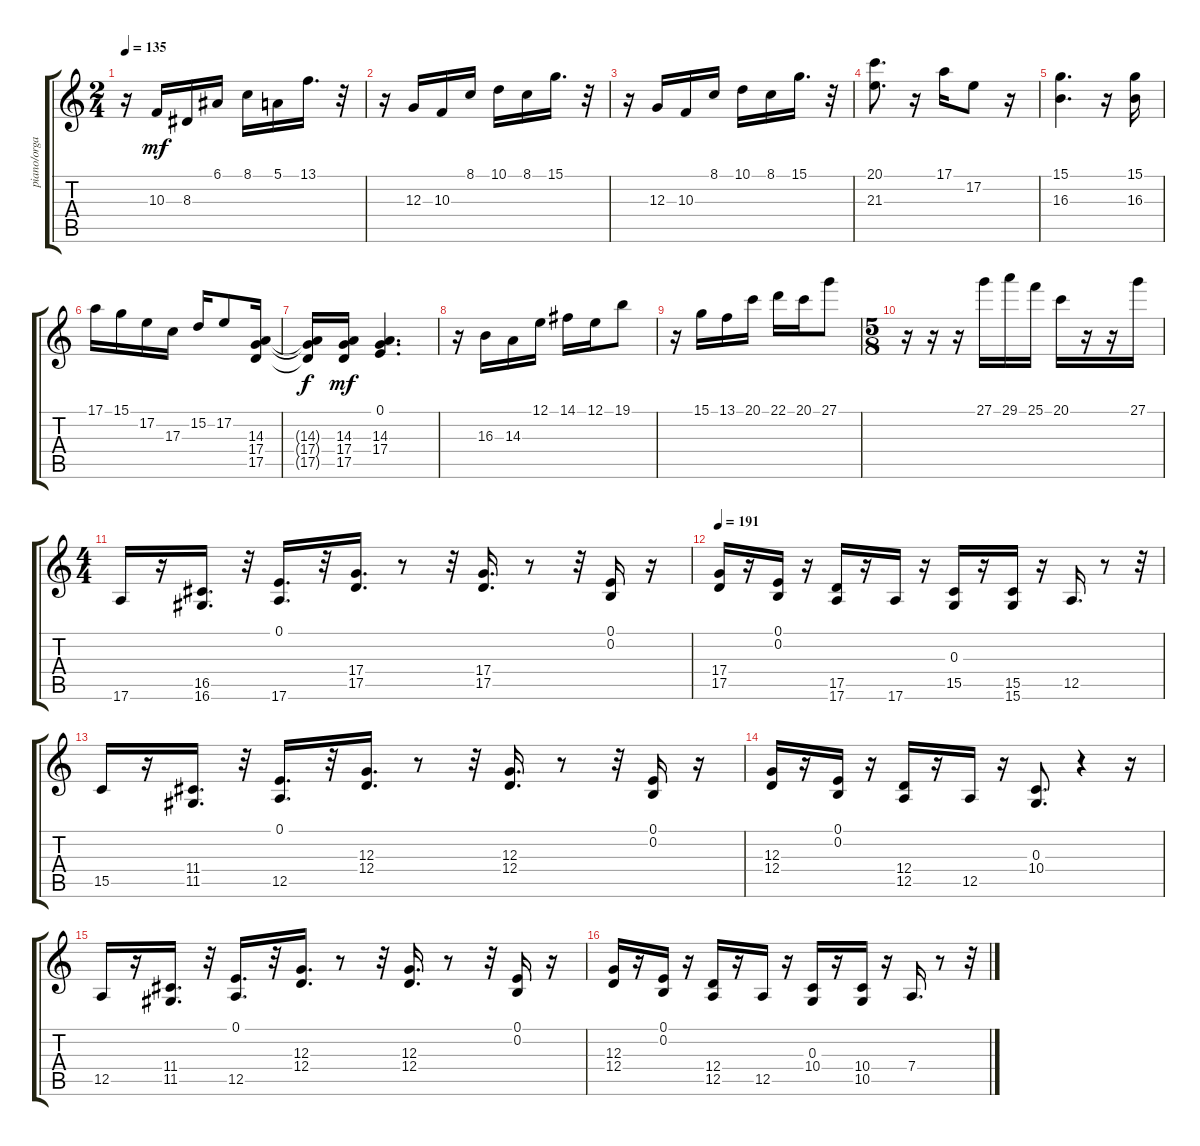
\track ("piano/organ/synths  " "piano/orga") {instrument brightacousticpiano}
\staff {score tabs}
\tuning (E4 B3 G3 D3 A2 E2) {hide}
\ts (2 4)
\tempo 135
\clef g2
\ks c
r.16{dy mf} 10.3.16 8.3.16 6.1.16 8.1.16 5.1.16 13.1.16{d} r.32 |
r.16 12.3.16 10.3.16 8.1.16 10.1.16 8.1.16 15.1.16{d} r.32 |
r.16 12.3.16 10.3.16 8.1.16 10.1.16 8.1.16 15.1.16{d} r.32 |
(20.1 21.3).8{d} r.16 17.1.16 17.2.8 r.16 |
(15.1 16.3).4{d} r.16 (15.1 16.3).16 |
17.1.16 15.1.16 17.2.16 17.3.16 15.2.16 17.2.8 (14.3 17.4 17.5).16 |
(14.3{t} 17.4{t} 17.5{t}).16{dy f} (14.3 17.4 17.5).16{dy mf} (0.1 14.3 17.4).4{d} |
r.16 16.3.16 14.3.16 12.1.16 14.1.16 12.1.16 19.1.8 |
r.16 15.1.16 13.1.16 20.1.16 22.1.16 20.1.16 27.1.8 |
\ts (5 8)
r.16 r.16 r.16 27.1.16 29.1.16 25.1.16 20.1.16 r.16 r.16 27.1.16 |
\ts (4 4)
17.6.16{volume 13} r.16 (16.5 16.6).16{d volume 12} r.32 (0.1 17.6).16{d} r.32 (17.4 17.5).16{d} r.8 r.32 (17.4 17.5).16{d} r.8 r.32 (0.1 0.2).16 r.16 |
\tempo 191
(17.4 17.5).16 r.16 (0.1 0.2).16 r.16 (17.5 17.6).16 r.16 17.6.16 r.16 (0.3 15.5).16 r.16 (15.5 15.6).16 r.16 12.5.16{d} r.8 r.32 |
15.5.16 r.16 (11.4 11.5).16{d} r.32 (0.1 12.5).16{d} r.32 (12.3 12.4).16{d} r.8 r.32 (12.3 12.4).16{d} r.8 r.32 (0.1 0.2).16 r.16 |
(12.3 12.4).16 r.16 (0.1 0.2).16 r.16 (12.4 12.5).16 r.16 12.5.16 r.16 (0.3 10.4).8{d} r.4 r.16 |
12.5.16 r.16 (11.4 11.5).16{d} r.32 (0.1 12.5).16{d} r.32 (12.3 12.4).16{d} r.8 r.32 (12.3 12.4).16{d} r.8 r.32 (0.1 0.2).16 r.16 |
(12.3 12.4).16 r.16 (0.1 0.2).16 r.16 (12.4 12.5).16 r.16 12.5.16 r.16 (0.3 10.4).16 r.16 (10.4 10.5).16 r.16 7.4.16{d} r.8 r.32
